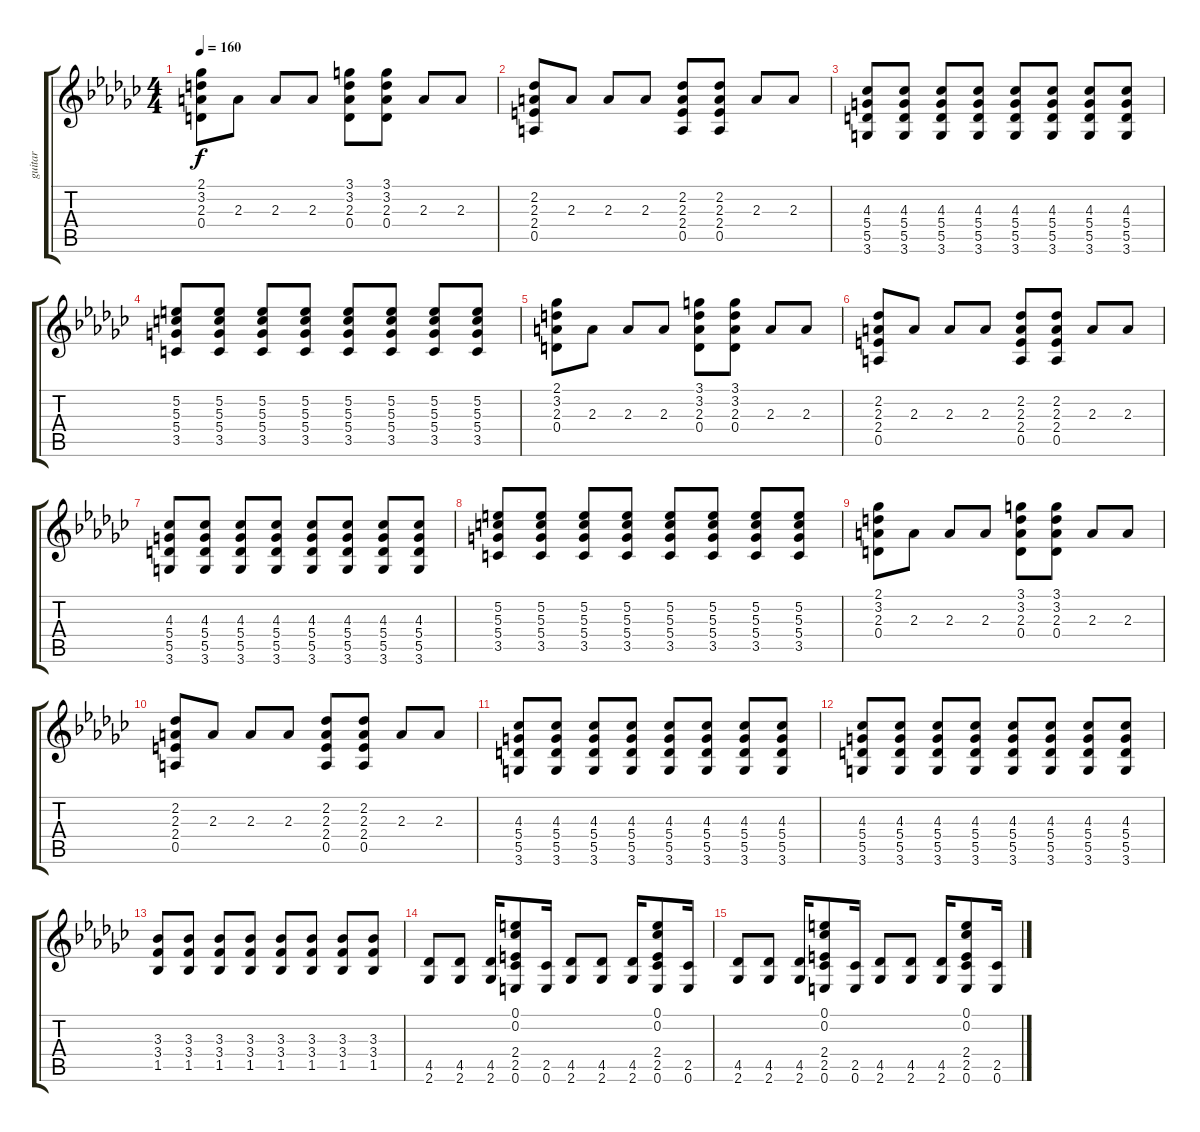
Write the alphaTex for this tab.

\track ("guitar" "guitar") {instrument overdrivenguitar}
\staff {score tabs}
\tuning (E4 B3 G3 D3 A2 E2) {hide}
\ts (4 4)
\tempo 160
\clef g2
\ks gb
(2.1 3.2 2.3 0.4).8{dy f} 2.3.8 2.3.8 2.3.8 (3.1 3.2 2.3 0.4).8 (3.1 3.2 2.3 0.4).8 2.3.8 2.3.8 |
(2.2 2.3 2.4 0.5).8 2.3.8 2.3.8 2.3.8 (2.2 2.3 2.4 0.5).8 (2.2 2.3 2.4 0.5).8 2.3.8 2.3.8 |
(4.3 5.4 5.5 3.6).8 (4.3 5.4 5.5 3.6).8 (4.3 5.4 5.5 3.6).8 (4.3 5.4 5.5 3.6).8 (4.3 5.4 5.5 3.6).8 (4.3 5.4 5.5 3.6).8 (4.3 5.4 5.5 3.6).8 (4.3 5.4 5.5 3.6).8 |
(5.2 5.3 5.4 3.5).8 (5.2 5.3 5.4 3.5).8 (5.2 5.3 5.4 3.5).8 (5.2 5.3 5.4 3.5).8 (5.2 5.3 5.4 3.5).8 (5.2 5.3 5.4 3.5).8 (5.2 5.3 5.4 3.5).8 (5.2 5.3 5.4 3.5).8 |
(2.1 3.2 2.3 0.4).8 2.3.8 2.3.8 2.3.8 (3.1 3.2 2.3 0.4).8 (3.1 3.2 2.3 0.4).8 2.3.8 2.3.8 |
(2.2 2.3 2.4 0.5).8 2.3.8 2.3.8 2.3.8 (2.2 2.3 2.4 0.5).8 (2.2 2.3 2.4 0.5).8 2.3.8 2.3.8 |
(4.3 5.4 5.5 3.6).8 (4.3 5.4 5.5 3.6).8 (4.3 5.4 5.5 3.6).8 (4.3 5.4 5.5 3.6).8 (4.3 5.4 5.5 3.6).8 (4.3 5.4 5.5 3.6).8 (4.3 5.4 5.5 3.6).8 (4.3 5.4 5.5 3.6).8 |
(5.2 5.3 5.4 3.5).8 (5.2 5.3 5.4 3.5).8 (5.2 5.3 5.4 3.5).8 (5.2 5.3 5.4 3.5).8 (5.2 5.3 5.4 3.5).8 (5.2 5.3 5.4 3.5).8 (5.2 5.3 5.4 3.5).8 (5.2 5.3 5.4 3.5).8 |
(2.1 3.2 2.3 0.4).8 2.3.8 2.3.8 2.3.8 (3.1 3.2 2.3 0.4).8 (3.1 3.2 2.3 0.4).8 2.3.8 2.3.8 |
(2.2 2.3 2.4 0.5).8 2.3.8 2.3.8 2.3.8 (2.2 2.3 2.4 0.5).8 (2.2 2.3 2.4 0.5).8 2.3.8 2.3.8 |
(4.3 5.4 5.5 3.6).8 (4.3 5.4 5.5 3.6).8 (4.3 5.4 5.5 3.6).8 (4.3 5.4 5.5 3.6).8 (4.3 5.4 5.5 3.6).8 (4.3 5.4 5.5 3.6).8 (4.3 5.4 5.5 3.6).8 (4.3 5.4 5.5 3.6).8 |
(4.3 5.4 5.5 3.6).8 (4.3 5.4 5.5 3.6).8 (4.3 5.4 5.5 3.6).8 (4.3 5.4 5.5 3.6).8 (4.3 5.4 5.5 3.6).8 (4.3 5.4 5.5 3.6).8 (4.3 5.4 5.5 3.6).8 (4.3 5.4 5.5 3.6).8 |
(3.3 3.4 1.5).8 (3.3 3.4 1.5).8 (3.3 3.4 1.5).8 (3.3 3.4 1.5).8 (3.3 3.4 1.5).8 (3.3 3.4 1.5).8 (3.3 3.4 1.5).8 (3.3 3.4 1.5).8 |
(4.5 2.6).8 (4.5 2.6).8 (4.5 2.6).16 (0.1 0.2 2.4 2.5 0.6).8 (2.5 0.6).16 (4.5 2.6).8 (4.5 2.6).8 (4.5 2.6).16 (0.1 0.2 2.4 2.5 0.6).8 (2.5 0.6).16 |
(4.5 2.6).8 (4.5 2.6).8 (4.5 2.6).16 (0.1 0.2 2.4 2.5 0.6).8 (2.5 0.6).16 (4.5 2.6).8 (4.5 2.6).8 (4.5 2.6).16 (0.1 0.2 2.4 2.5 0.6).8 (2.5 0.6).16
